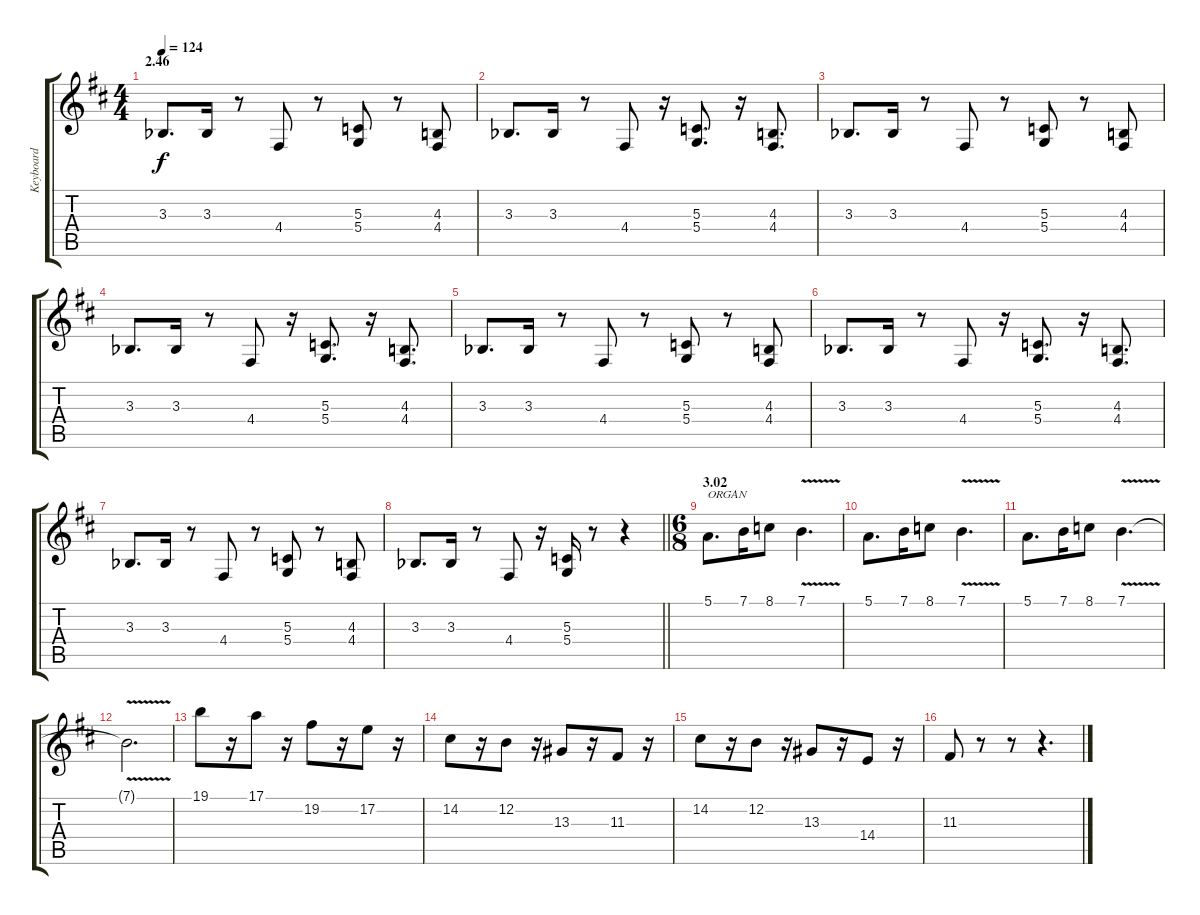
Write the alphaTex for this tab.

\track ("Keyboard" "Keyboard") {instrument percussiveorgan}
\staff {score tabs}
\tuning (E4 B3 G3 D3 A2 E2) {hide}
\ts (4 4)
\section ("" "2.46")
\tempo 124
\clef g2
\ks d
3.3{acc b}.8{d dy f} 3.3{acc b}.16 r.8 4.4.8 r.8 (5.3 5.4).8 r.8 (4.3 4.4).8 |
3.3{acc b}.8{d} 3.3{acc b}.16 r.8 4.4.8 r.16 (5.3 5.4).8{d} r.16 (4.3 4.4).8{d} |
3.3{acc b}.8{d} 3.3{acc b}.16 r.8 4.4.8 r.8 (5.3 5.4).8 r.8 (4.3 4.4).8 |
3.3{acc b}.8{d} 3.3{acc b}.16 r.8 4.4.8 r.16 (5.3 5.4).8{d} r.16 (4.3 4.4).8{d} |
3.3{acc b}.8{d} 3.3{acc b}.16 r.8 4.4.8 r.8 (5.3 5.4).8 r.8 (4.3 4.4).8 |
3.3{acc b}.8{d} 3.3{acc b}.16 r.8 4.4.8 r.16 (5.3 5.4).8{d} r.16 (4.3 4.4).8{d} |
3.3{acc b}.8{d} 3.3{acc b}.16 r.8 4.4.8 r.8 (5.3 5.4).8 r.8 (4.3 4.4).8 |
\barLineRight lightlight
3.3{acc b}.8{d} 3.3{acc b}.16 r.8 4.4.8 r.16 (5.3 5.4).16 r.8 r.4 |
\ts (6 8)
\section ("" "3.02")
5.1.8{d txt "ORGAN" instrument drawbarorgan} 7.1.16 8.1.8 7.1{v}.4{d} |
5.1.8{d} 7.1.16 8.1.8 7.1{v}.4{d} |
5.1.8{d} 7.1.16 8.1.8 7.1{v}.4{d} |
7.1{t}.2{d} |
19.1.8 r.16 17.1.8 r.16 19.2.8 r.16 17.2.8 r.16 |
14.2.8 r.16 12.2.8 r.16 13.3.8 r.16 11.3.8 r.16 |
14.2.8 r.16 12.2.8 r.16 13.3.8 r.16 14.4.8 r.16 |
11.3.8 r.8 r.8 r.4{d}
